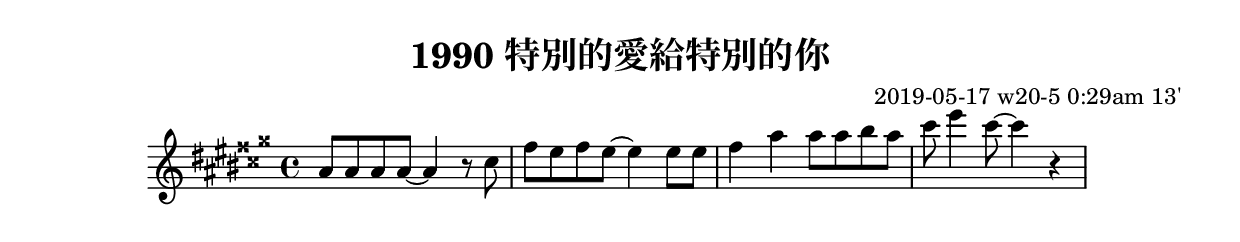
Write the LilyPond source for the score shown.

\header {
  title = "1990 特別的愛給特別的你"
  composer = "2019-05-17 w20-5 0:29am 13'"
}
\language english

\score {
  \transpose c as{ %as
  \relative c' {
    \key c \major
    
    c8 c c c ~ c4 r8 e
    a g a g~ g4 
    g8 g |
    a4 c c8 c d c
    e g4 e8~ e4 r 
    }



  }

  \layout {}
  \midi {}
}